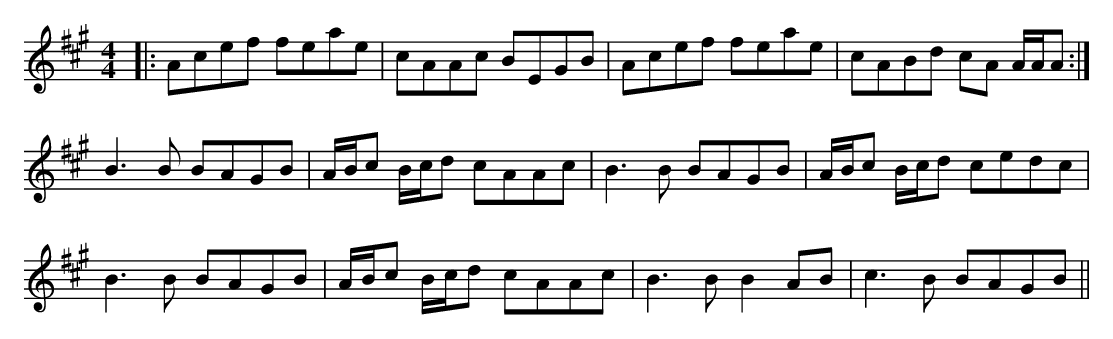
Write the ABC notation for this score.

X:1
M:4/4
K:A
|:Acef feae|cAAc BEGB|Acef feae|cABd cA A/A/A:|
B3B BAGB|A/B/c B/c/d cAAc|B3B BAGB|A/B/c B/c/d cedc|
B3B BAGB|A/B/c B/c/d cAAc|B3B B2AB|c3B BAGB||
